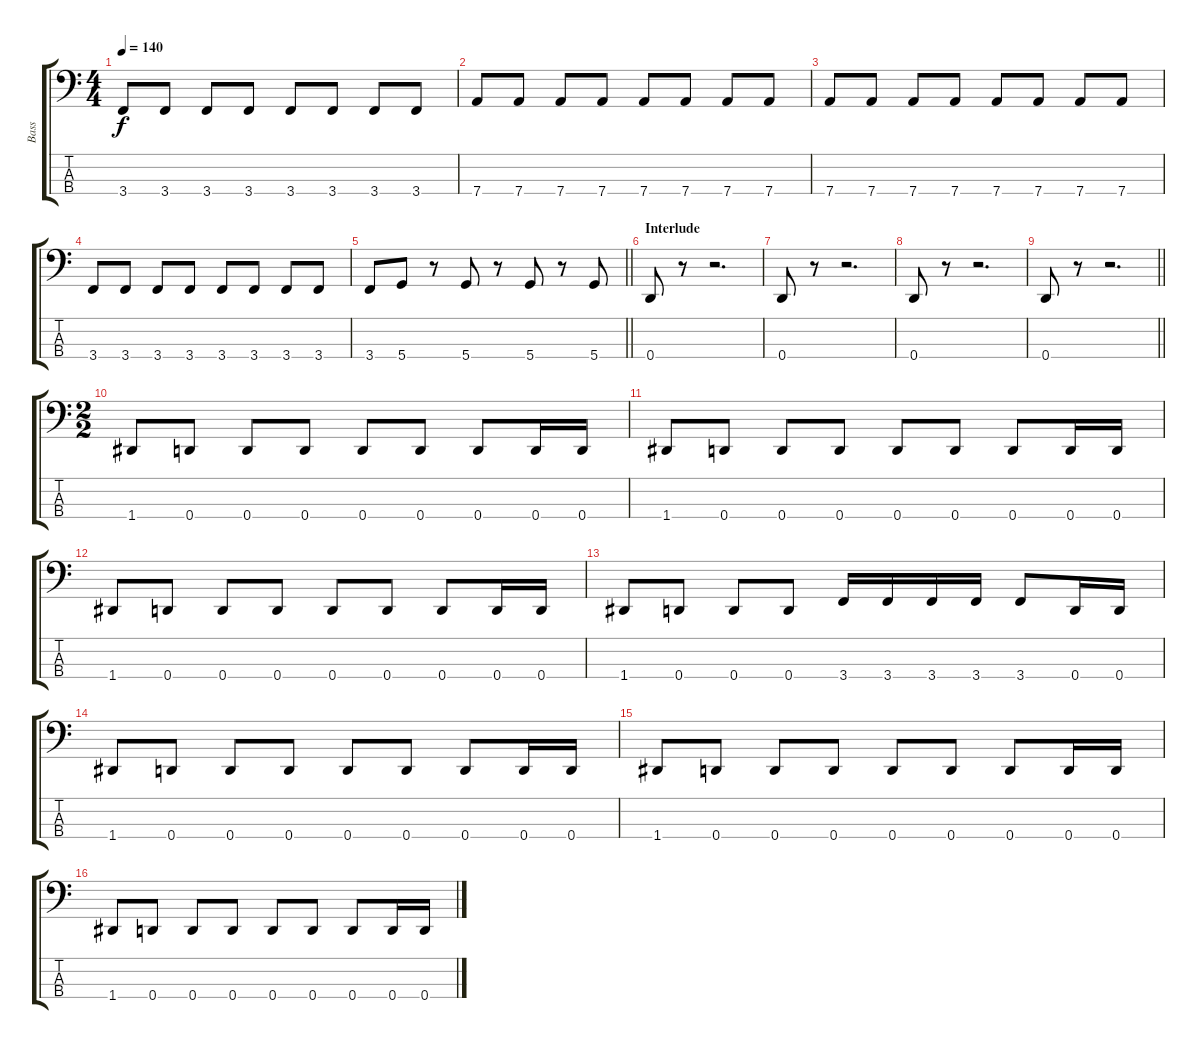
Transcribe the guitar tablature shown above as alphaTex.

\track ("Bass" "Bass") {instrument electricbasspick}
\staff {score tabs}
\tuning (G2 D2 A1 D1) {hide}
\ts (4 4)
\tempo 140
\clef f4
\ks c
3.4.8{dy f} 3.4.8 3.4.8 3.4.8 3.4.8 3.4.8 3.4.8 3.4.8 |
7.4.8 7.4.8 7.4.8 7.4.8 7.4.8 7.4.8 7.4.8 7.4.8 |
7.4.8 7.4.8 7.4.8 7.4.8 7.4.8 7.4.8 7.4.8 7.4.8 |
3.4.8 3.4.8 3.4.8 3.4.8 3.4.8 3.4.8 3.4.8 3.4.8 |
\barLineRight lightlight
3.4.8 5.4.8 r.8 5.4.8 r.8 5.4.8 r.8 5.4.8 |
\section ("" "Interlude")
0.4.8 r.8 r.2{d} |
0.4.8 r.8 r.2{d} |
0.4.8 r.8 r.2{d} |
\barLineRight lightlight
0.4.8 r.8 r.2{d} |
\ts (2 2)
1.4.8 0.4.8 0.4.8 0.4.8 0.4.8 0.4.8 0.4.8 0.4.16 0.4.16 |
1.4.8 0.4.8 0.4.8 0.4.8 0.4.8 0.4.8 0.4.8 0.4.16 0.4.16 |
1.4.8 0.4.8 0.4.8 0.4.8 0.4.8 0.4.8 0.4.8 0.4.16 0.4.16 |
1.4.8 0.4.8 0.4.8 0.4.8 3.4.16 3.4.16 3.4.16 3.4.16 3.4.8 0.4.16 0.4.16 |
1.4.8 0.4.8 0.4.8 0.4.8 0.4.8 0.4.8 0.4.8 0.4.16 0.4.16 |
1.4.8 0.4.8 0.4.8 0.4.8 0.4.8 0.4.8 0.4.8 0.4.16 0.4.16 |
1.4.8 0.4.8 0.4.8 0.4.8 0.4.8 0.4.8 0.4.8 0.4.16 0.4.16
